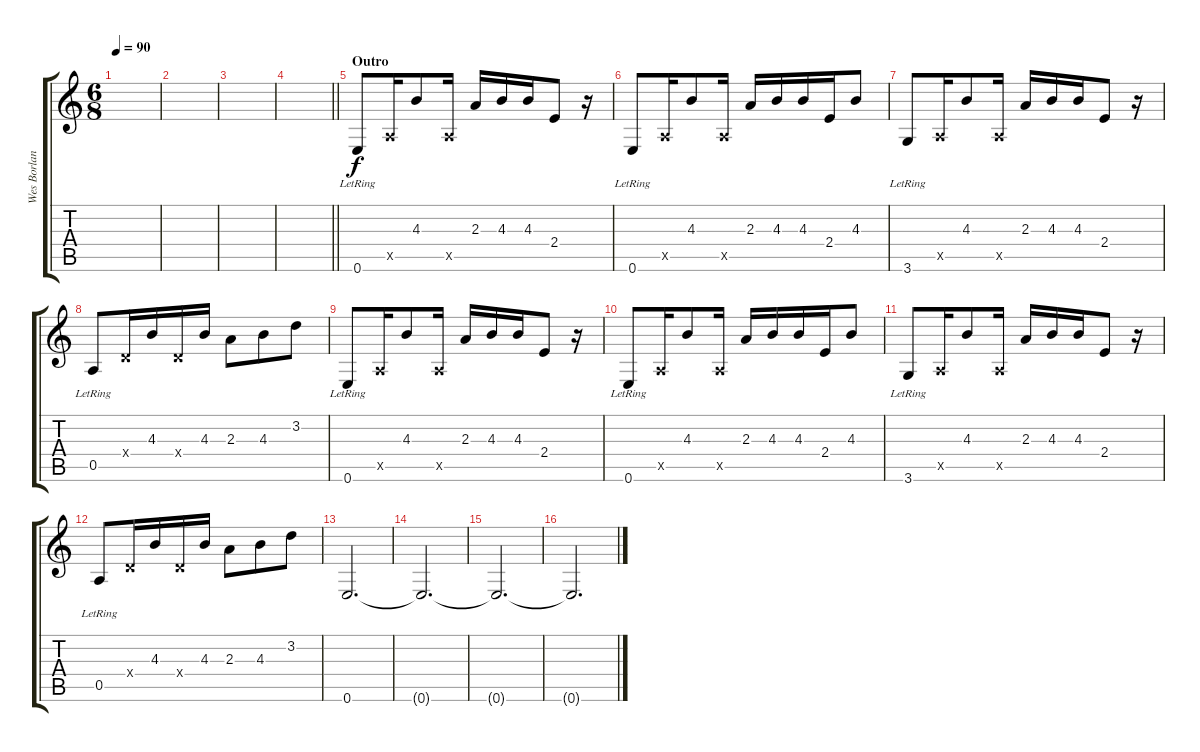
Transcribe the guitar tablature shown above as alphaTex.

\track ("Wes Borland" "Wes Borlan") {instrument electricguitarjazz}
\staff {score tabs}
\tuning (E4 B3 G3 D3 A2 E2) {hide}
\ts (6 8)
\tempo 90
\clef g2
\ks c
|
|
|
\barLineRight lightlight
|
\section ("" "Outro")
0.6{lr}.8 0.5{x}.16 4.3.8 0.5{x}.16 2.3.16 4.3.16 4.3.16 2.4.8 r.16 |
0.6{lr}.8 0.5{x}.16 4.3.8 0.5{x}.16 2.3.16 4.3.16 4.3.16 2.4.16 4.3.8 |
3.6{lr}.8 0.5{x}.16 4.3.8 0.5{x}.16 2.3.16 4.3.16 4.3.16 2.4.8 r.16 |
0.5{lr}.8 0.4{x}.16 4.3.16 0.4{x}.16 4.3.16 2.3.8 4.3.8 3.2.8 |
0.6{lr}.8 0.5{x}.16 4.3.8 0.5{x}.16 2.3.16 4.3.16 4.3.16 2.4.8 r.16 |
0.6{lr}.8 0.5{x}.16 4.3.8 0.5{x}.16 2.3.16 4.3.16 4.3.16 2.4.16 4.3.8 |
3.6{lr}.8 0.5{x}.16 4.3.8 0.5{x}.16 2.3.16 4.3.16 4.3.16 2.4.8 r.16 |
0.5{lr}.8 0.4{x}.16 4.3.16 0.4{x}.16 4.3.16 2.3.8 4.3.8 3.2.8 |
0.6.2{d} |
0.6{t}.2{d} |
0.6{t}.2{d} |
0.6{t}.2{d}
